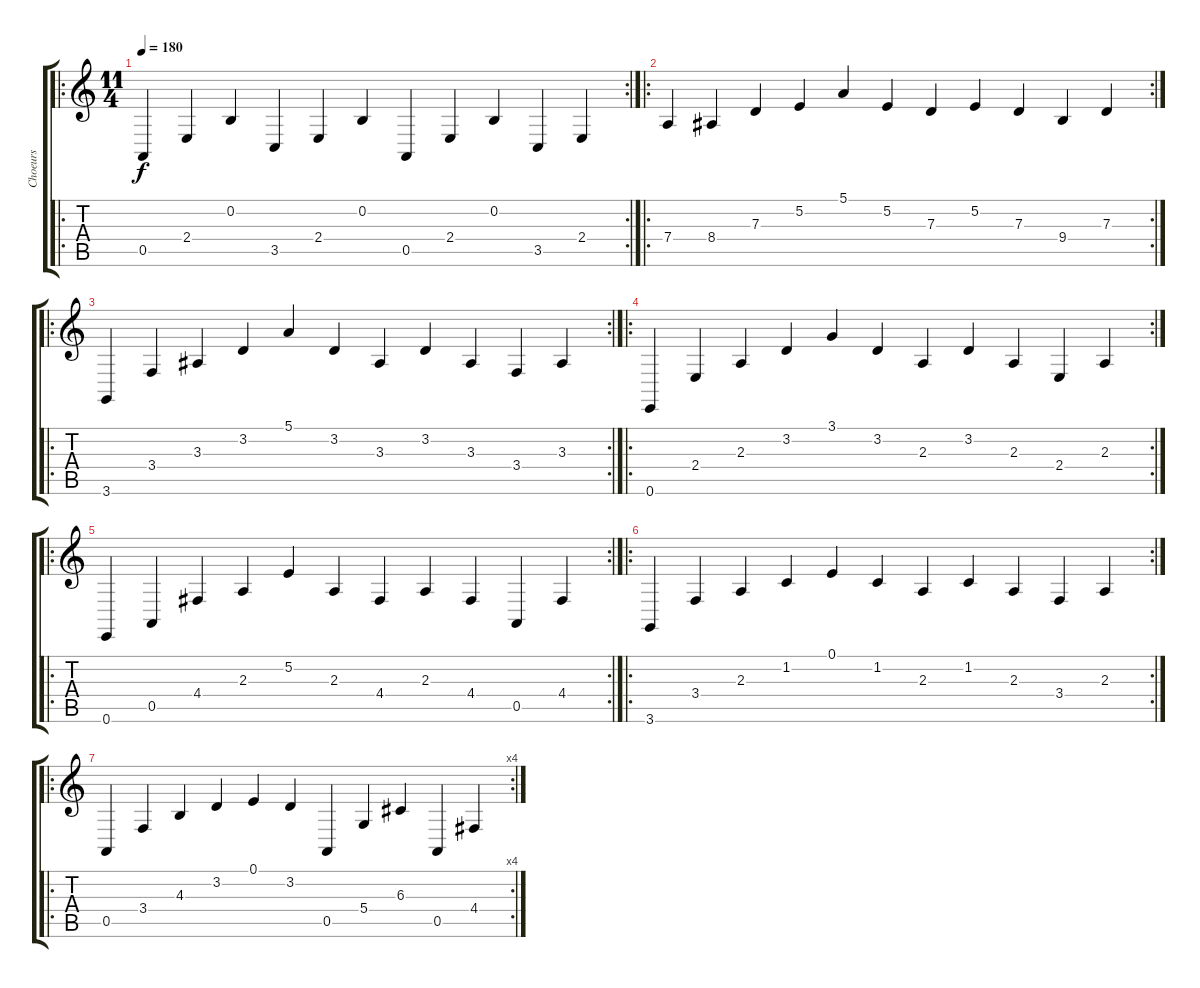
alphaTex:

\track ("Choeurs" "Choeurs") {instrument lead6voice}
\staff {score tabs}
\tuning (E4 B3 G3 D3 A2 E2) {hide}
\ro
\rc 2
\ts (11 4)
\tempo 180
\clef g2
\ks c
0.5.4{dy f instrument lead6voice} 2.4.4 0.2.4 3.5.4 2.4.4 0.2.4 0.5.4 2.4.4 0.2.4 3.5.4 2.4.4 |
\ro
\rc 2
7.4.4 8.4.4 7.3.4 5.2.4 5.1.4 5.2.4 7.3.4 5.2.4 7.3.4 9.4.4 7.3.4 |
\ro
\rc 2
3.6.4 3.4.4 3.3.4 3.2.4 5.1.4 3.2.4 3.3.4 3.2.4 3.3.4 3.4.4 3.3.4 |
\ro
\rc 2
0.6.4 2.4.4 2.3.4 3.2.4 3.1.4 3.2.4 2.3.4 3.2.4 2.3.4 2.4.4 2.3.4 |
\ro
\rc 2
0.6.4 0.5.4 4.4.4 2.3.4 5.2.4 2.3.4 4.4.4 2.3.4 4.4.4 0.5.4 4.4.4 |
\ro
\rc 2
3.6.4 3.4.4 2.3.4 1.2.4 0.1.4 1.2.4 2.3.4 1.2.4 2.3.4 3.4.4 2.3.4 |
\ro
\rc 4
0.5.4 3.4.4 4.3.4 3.2.4 0.1.4 3.2.4 0.5.4 5.4.4 6.3.4 0.5.4 4.4.4
